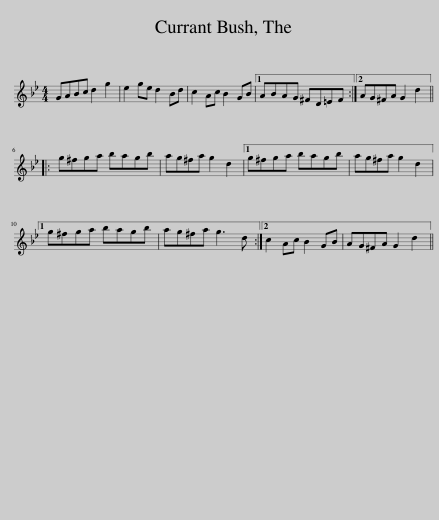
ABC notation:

X:1
L:1/8
M:4/4
I:linebreak $
K:Gmin
V:1 treble
V:1
 GABc d2 g2 | e2 ge d2 Bd | c2 Ac B2 GB |1 ABAG ^FD=EF :|2 AG^FA G2 d2 |:$ %5
 g^fga bagb | ag^fa g2 d2 |1 g^fga bagb | ag^fa g2 d2 ||1$ g^fga bagb | %10
 ag^fa g3 d :|2 c2 Ac B2 GB | AG^FA G2 d2 || %13
